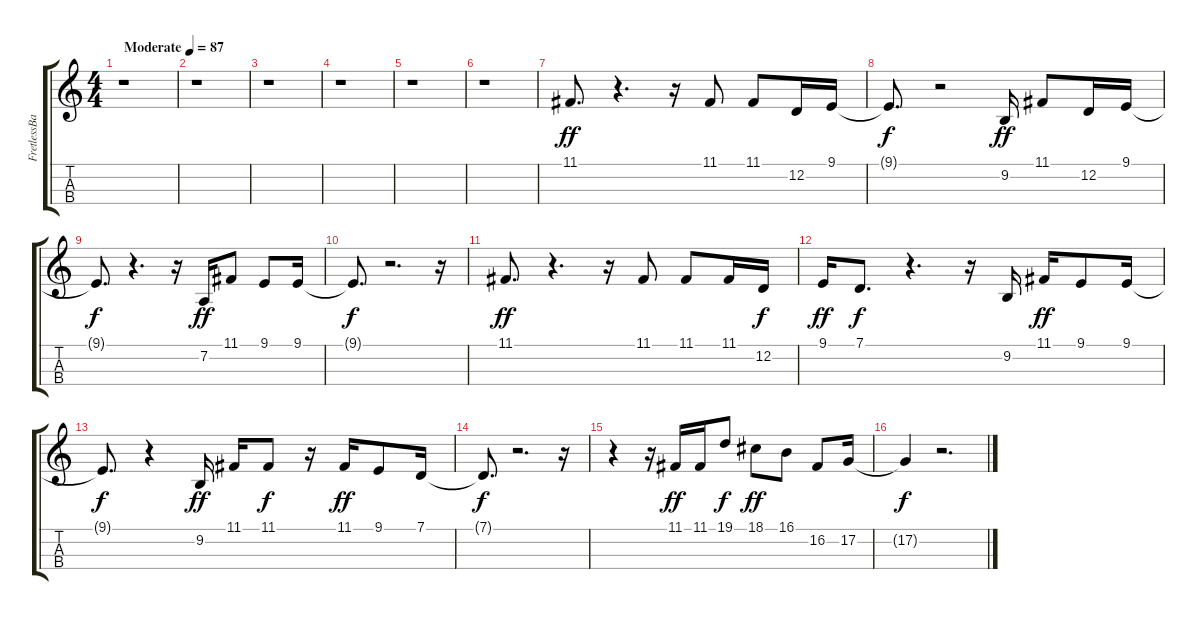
\track ("FretlessBass" "FretlessBa") {instrument clarinet}
\staff {score tabs}
\tuning (G3 D3 A2 E2) {hide}
\ts (4 4)
\tempo (87 "Moderate")
\clef g2
\ks c
r.1{dy ff instrument clarinet} |
r.1 |
r.1 |
r.1 |
r.1 |
r.1 |
11.1.8{d} r.4{d} r.16 11.1.8 11.1.8 12.2.16 9.1.16 |
9.1{t}.8{d dy f} r.2 9.2.16{dy ff} 11.1.8 12.2.16 9.1.16 |
9.1{t}.8{d dy f} r.4{d} r.16 7.2.16{dy ff} 11.1.8 9.1.8 9.1.16 |
9.1{t}.8{d dy f} r.2{d} r.16 |
11.1.8{d dy ff} r.4{d} r.16 11.1.8 11.1.8 11.1.16 12.2.16{dy f} |
9.1.16{dy ff} 7.1.8{d dy f} r.4{d} r.16 9.2.16 11.1.16{dy ff} 9.1.8 9.1.16 |
9.1{t}.8{d dy f} r.4 9.2.16{dy ff} 11.1.16 11.1.8{dy f} r.16 11.1.16{dy ff} 9.1.8 7.1.16 |
7.1{t}.8{d dy f} r.2{d} r.16 |
r.4 r.16 11.1.16{dy ff} 11.1.16 19.1.8{dy f} 18.1.8{dy ff} 16.1.8 16.2.8 17.2.16 |
17.2{t}.4{dy f} r.2{d}
